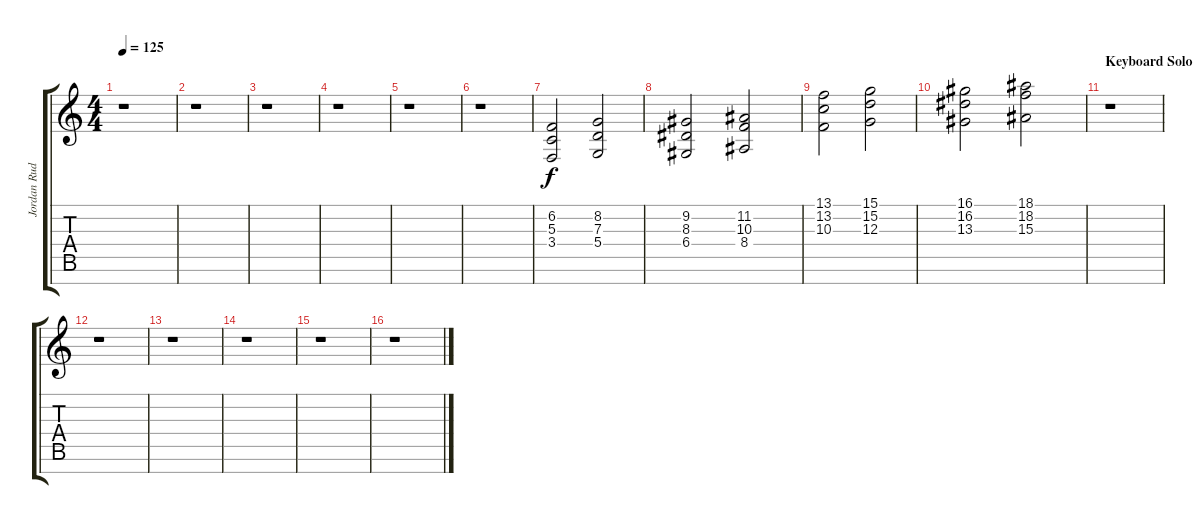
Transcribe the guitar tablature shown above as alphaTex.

\track ("Jordan Rudess" "Jordan Rud") {instrument brightacousticpiano}
\staff {score tabs}
\tuning (E4 B3 G3 D3 A2 E2 B1) {hide}
\ts (4 4)
\tempo 125
\clef g2
\ks c
r.1{dy f} |
r.1 |
r.1 |
r.1 |
r.1 |
r.1 |
(6.2 5.3 3.4).2 (8.2 7.3 5.4).2 |
(9.2 8.3 6.4).2 (11.2 10.3 8.4).2 |
(13.1 13.2 10.3).2 (15.1 15.2 12.3).2 |
(16.1 16.2 13.3).2 (18.1 18.2 15.3).2 |
\section ("" "Keyboard Solo")
r.1 |
r.1 |
r.1 |
r.1 |
r.1 |
r.1
